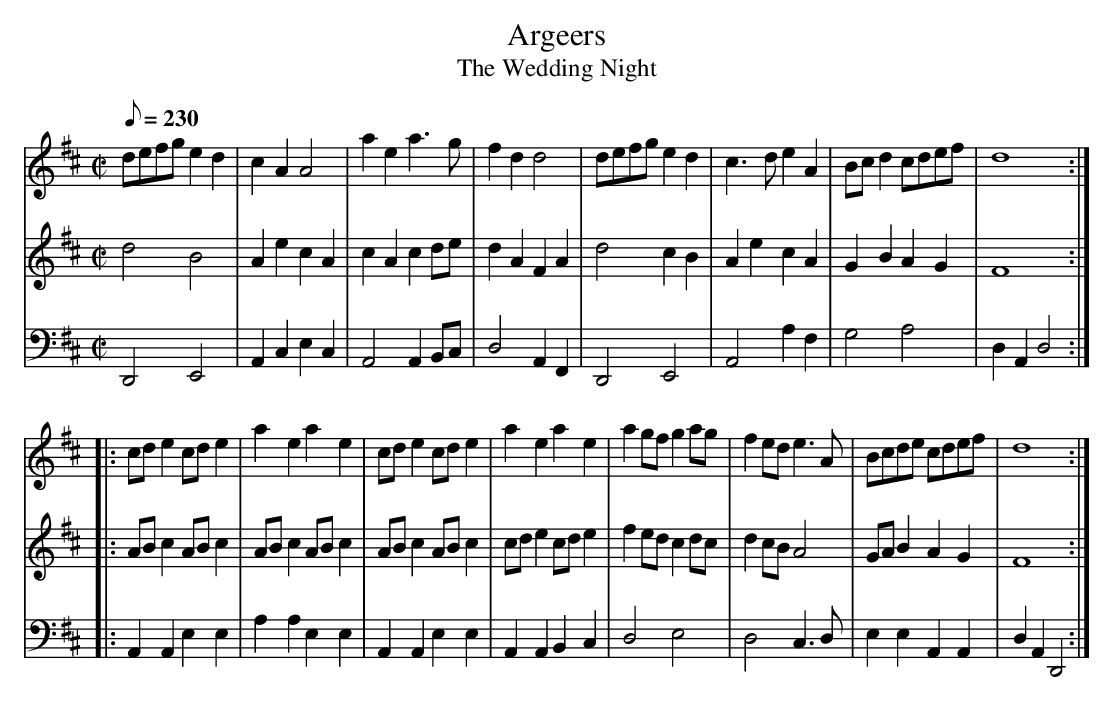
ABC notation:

X:1
T:Argeers
T:The Wedding Night
M:C|
L:1/8
Q:230
K:D
V: 1
V: 2
V: 3 clef=bass octave=-2
V: 1
defg e2d2|c2A2 A4|a2e2 a3g|f2d2 d4|defg e2d2|c3d e2A2|Bcd2 cdef|d8 ::
cde2 cde2|a2e2 a2e2|cde2 cde2|a2e2 a2e2|a2gf g2ag|f2ed e3A|Bcde cdef|d8:|
V:2
d4 B4 | A2e2c2A2 |c2A2c2de | d2A2F2A2 |d4c2B2 |A2e2c2A2 | G2B2A2G2 |F8 ::
ABc2ABc2 |ABc2ABc2 |ABc2ABc2 | cde2cde2 | f2ed c2dc | d2cB A4 | GAB2A2G2 | F8 :|
V:3
D4E4 | A2c2e2c2 | A4 A2Bc |d4 A2F2 | D4 E4 | A4 a2f2 | g4 a4 | d2A2d4 ::
A2A2 e2e2 | a2a2 e2e2 | A2A2 e2e2  | A2A2B2c2 | d4 e4 | d4 c3d | e2e2A2A2 | d2A2D4 :|
